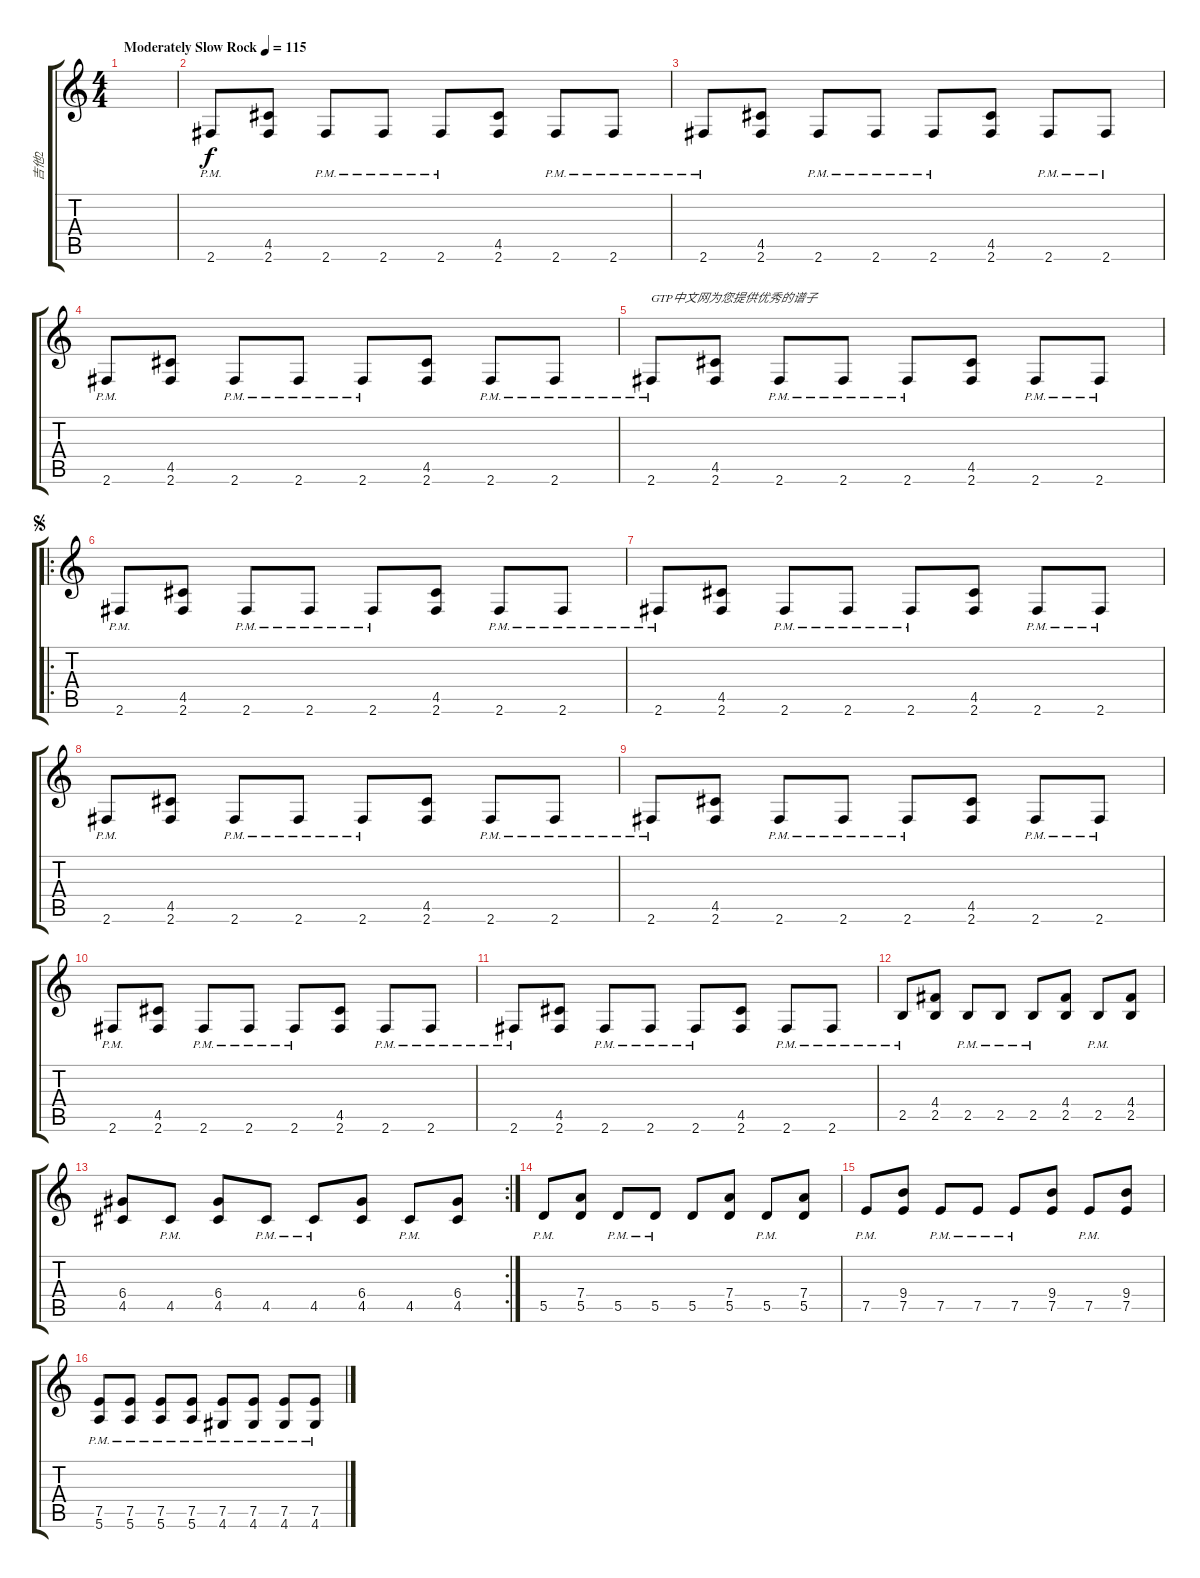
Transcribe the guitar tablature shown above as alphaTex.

\track ("吉他2" "吉他2") {instrument distortionguitar}
\staff {score tabs}
\tuning (E4 B3 G3 D3 A2 E2) {hide}
\ts (4 4)
\tempo (115 "Moderately Slow Rock")
\clef g2
\ks c
|
2.6{pm}.8 (4.5 2.6).8 2.6{pm}.8 2.6{pm}.8 2.6{pm}.8 (4.5 2.6).8 2.6{pm}.8 2.6{pm}.8 |
2.6{pm}.8 (4.5 2.6).8 2.6{pm}.8 2.6{pm}.8 2.6{pm}.8 (4.5 2.6).8 2.6{pm}.8 2.6{pm}.8 |
2.6{pm}.8 (4.5 2.6).8 2.6{pm}.8 2.6{pm}.8 2.6{pm}.8 (4.5 2.6).8 2.6{pm}.8 2.6{pm}.8 |
2.6{pm}.8{txt "GTP中文网为您提供优秀的谱子"} (4.5 2.6).8 2.6{pm}.8 2.6{pm}.8 2.6{pm}.8 (4.5 2.6).8 2.6{pm}.8 2.6{pm}.8 |
\ro
\jump segno
2.6{pm}.8 (4.5 2.6).8 2.6{pm}.8 2.6{pm}.8 2.6{pm}.8 (4.5 2.6).8 2.6{pm}.8 2.6{pm}.8 |
2.6{pm}.8 (4.5 2.6).8 2.6{pm}.8 2.6{pm}.8 2.6{pm}.8 (4.5 2.6).8 2.6{pm}.8 2.6{pm}.8 |
2.6{pm}.8 (4.5 2.6).8 2.6{pm}.8 2.6{pm}.8 2.6{pm}.8 (4.5 2.6).8 2.6{pm}.8 2.6{pm}.8 |
2.6{pm}.8 (4.5 2.6).8 2.6{pm}.8 2.6{pm}.8 2.6{pm}.8 (4.5 2.6).8 2.6{pm}.8 2.6{pm}.8 |
2.6{pm}.8 (4.5 2.6).8 2.6{pm}.8 2.6{pm}.8 2.6{pm}.8 (4.5 2.6).8 2.6{pm}.8 2.6{pm}.8 |
2.6{pm}.8 (4.5 2.6).8 2.6{pm}.8 2.6{pm}.8 2.6{pm}.8 (4.5 2.6).8 2.6{pm}.8 2.6{pm}.8 |
2.5{pm}.8 (4.4 2.5).8 2.5{pm}.8 2.5{pm}.8 2.5{pm}.8 (4.4 2.5).8 2.5{pm}.8 (4.4 2.5).8 |
\rc 2
(6.4 4.5).8 4.5{pm}.8 (6.4 4.5).8 4.5{pm}.8 4.5{pm}.8 (6.4 4.5).8 4.5{pm}.8 (6.4 4.5).8 |
5.5{pm}.8 (7.4 5.5).8 5.5{pm}.8 5.5{pm}.8 5.5.8 (7.4 5.5).8 5.5{pm}.8 (7.4 5.5).8 |
7.5{pm}.8 (9.4 7.5).8 7.5{pm}.8 7.5{pm}.8 7.5{pm}.8 (9.4 7.5).8 7.5{pm}.8 (9.4 7.5).8 |
(7.5{pm} 5.6{pm}).8 (7.5{pm} 5.6{pm}).8 (7.5{pm} 5.6{pm}).8 (7.5{pm} 5.6{pm}).8 (7.5{pm} 4.6{pm}).8 (7.5{pm} 4.6{pm}).8 (7.5{pm} 4.6{pm}).8 (7.5{pm} 4.6{pm}).8
